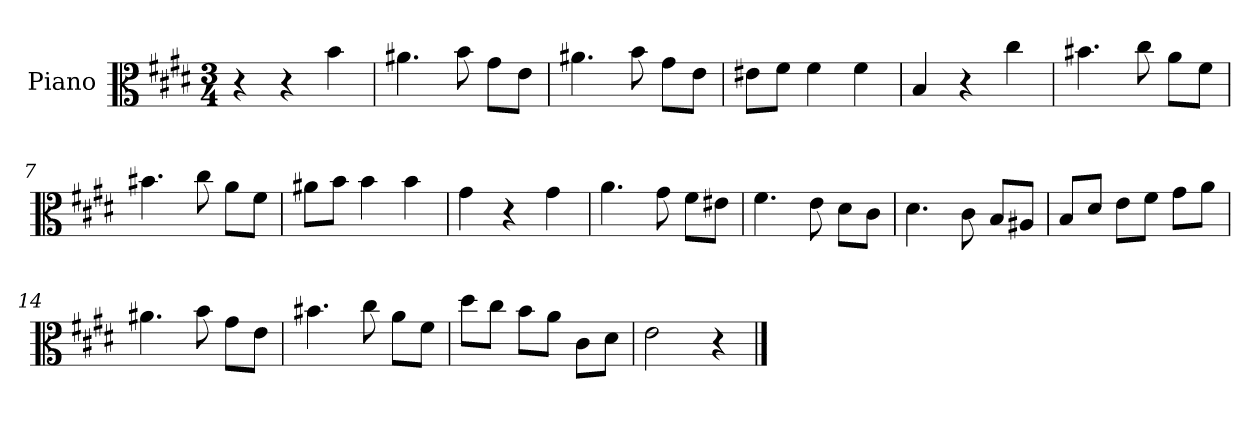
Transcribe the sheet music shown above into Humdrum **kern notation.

**kern
*part1
*staff1
*I"Piano
*I'Pno
*clefC3
*k[f#c#g#d#]
*E:
*M3/4
=1
4r
4r
4b\
=2
4.a#X\
8b\
8g#\L
8e\J
=3
4.a#X\
8b\
8g#\L
8e\J
=4
8e#X\L
8f#\J
4f#\
4f#\
=5
4B/
4r
4cc#\
=6
4.b#X\
8cc#\
8a\L
8f#\J
=7
4.b#X\
8cc#\
8a\L
8f#\J
=8
8a#X\L
8b\J
4b\
4b\
=9
4g#\
4r
4g#\
=10
4.a\
8g#\
8f#\L
8e#X\J
=11
4.f#\
8e\
8d#\L
8c#\J
=12
4.d#\
8c#\
8B/L
8A#X/J
=13
8B/L
8d#/J
8e\L
8f#\J
8g#\L
8a\J
=14
4.a#X\
8b\
8g#\L
8e\J
=15
4.b#X\
8cc#\
8a\L
8f#\J
=16
8dd#\L
8cc#\J
8b\L
8a\J
8c#\L
8d#\J
=17
2e\
4r
==
*-
